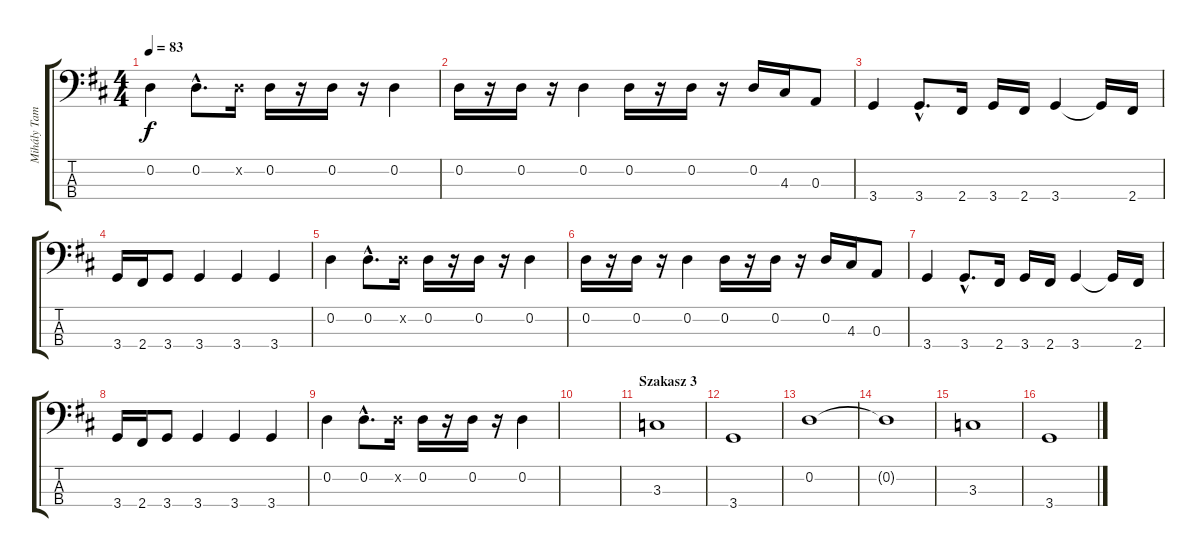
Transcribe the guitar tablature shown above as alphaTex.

\track ("Mihály Tamás \"Misi\" Basszus" "Mihály Tam") {instrument electricbassfinger}
\staff {score tabs}
\tuning (G2 D2 A1 E1) {hide}
\ts (4 4)
\tempo 83
\clef f4
\ks d
0.2.4{dy f} 0.2{hac}.8{d} 0.2{x}.16 0.2.16 r.16 0.2.16 r.16 0.2.4 |
0.2.16 r.16 0.2.16 r.16 0.2.4 0.2.16 r.16 0.2.16 r.16 0.2.16 4.3.16 0.3.8 |
3.4.4 3.4{hac}.8{d} 2.4.16 3.4.16 2.4.16 3.4.4 3.4{t}.16 2.4.16 |
3.4.16 2.4.16 3.4.8 3.4.4 3.4.4 3.4.4 |
0.2.4 0.2{hac}.8{d} 0.2{x}.16 0.2.16 r.16 0.2.16 r.16 0.2.4 |
0.2.16 r.16 0.2.16 r.16 0.2.4 0.2.16 r.16 0.2.16 r.16 0.2.16 4.3.16 0.3.8 |
3.4.4 3.4{hac}.8{d} 2.4.16 3.4.16 2.4.16 3.4.4 3.4{t}.16 2.4.16 |
3.4.16 2.4.16 3.4.8 3.4.4 3.4.4 3.4.4 |
0.2.4 0.2{hac}.8{d} 0.2{x}.16 0.2.16 r.16 0.2.16 r.16 0.2.4 |
|
\section ("" "Szakasz 3")
3.3.1 |
3.4.1 |
0.2.1 |
0.2{t}.1 |
3.3.1 |
3.4.1
